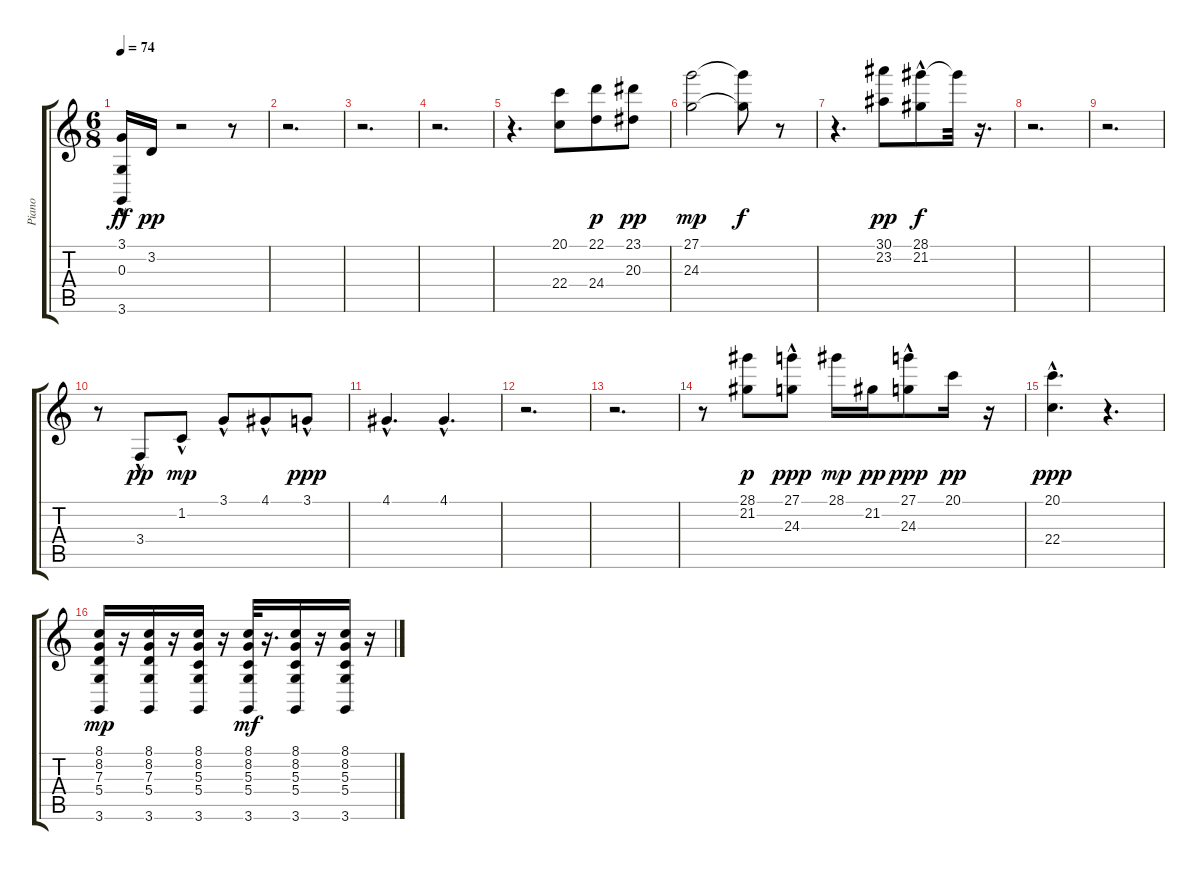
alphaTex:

\track ("Piano" "Piano") {instrument acousticgrandpiano}
\staff {score tabs}
\tuning (E4 B3 G3 D3 A2 E2) {hide}
\ts (6 8)
\tempo 74
\clef g2
\ks c
(3.1{hac} 0.3{hac} 3.6{hac}).16{dy ff} 3.2.16{dy pp} r.2 r.8 |
r.2{d} |
r.2{d} |
r.2{d} |
r.4{d} (20.1 22.4).8 (22.1 24.4).8{dy p} (23.1 20.3).8{dy pp} |
(27.1 24.3).2{dy mp} (27.1{t} 24.3{t}).8{dy f} r.8 |
r.4{d} (30.1 23.2).8{dy pp} (28.1 21.2{hac}).8{dy f} 28.1{t}.32 r.16{d} |
r.2{d} |
r.2{d} |
r.8 3.4{hac}.8{dy pp} 1.2{hac}.8{dy mp} 3.1{hac}.8 4.1{hac}.8 3.1{hac}.8{dy ppp} |
4.1{hac}.4{d} 4.1{hac}.4{d} |
r.2{d} |
r.2{d} |
r.8 (28.1 21.2).8{dy p} (27.1{hac} 24.3).8{dy ppp} 28.1.16{dy mp} 21.2.16{dy pp} (27.1 24.3{hac}).8{dy ppp} 20.1.16{dy pp} r.16 |
(20.1{hac} 22.4{hac}).4{d dy ppp} r.4{d} |
(8.1 8.2 7.3 5.4 3.6).16{dy mp} r.16 (8.1 8.2 7.3 5.4 3.6).16 r.16 (8.1 8.2 5.3 5.4 3.6).16 r.16 (8.1 8.2 5.3 5.4 3.6).32{dy mf} r.16{d} (8.1 8.2 5.3 5.4 3.6).16 r.16 (8.1 8.2 5.3 5.4 3.6).16 r.16
